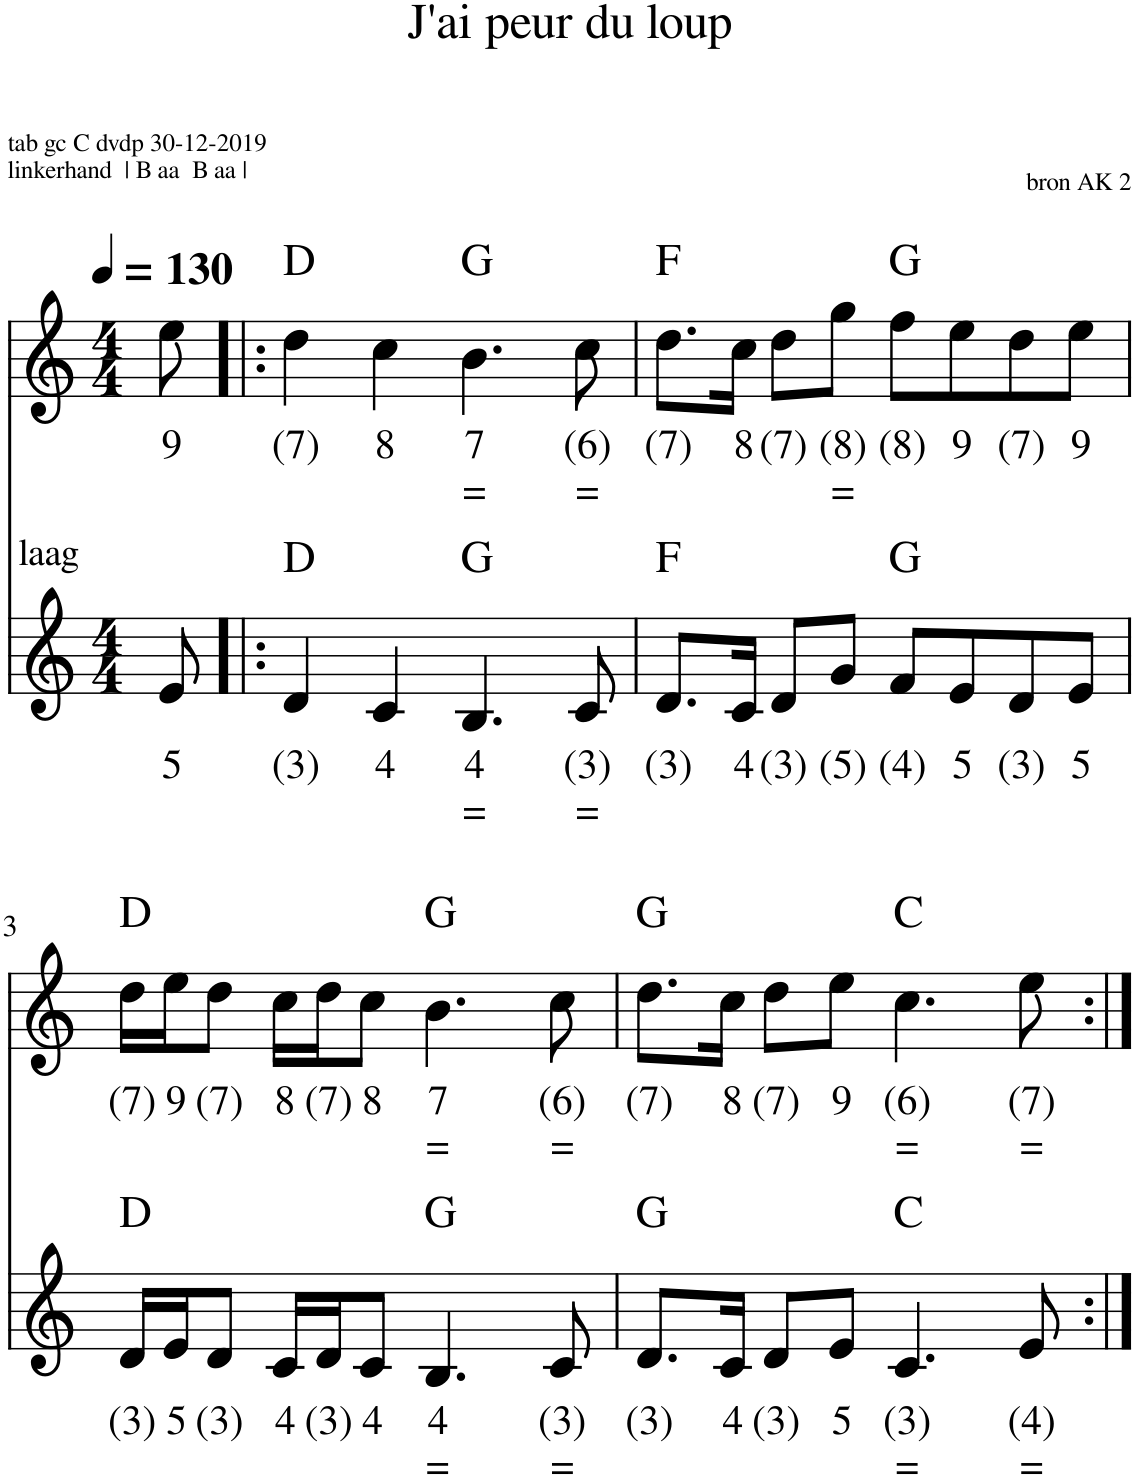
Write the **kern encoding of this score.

**kern	**text	**text	**harte	**kern	**text	**text	**harte
*part2	*part2	*part2	*part2	*part1	*part1	*part1	*part1
*staff2	*staff2	*staff2	*	*staff1	*staff1	*staff1	*
*I"Piano	*	*	*	*I"Stem	*	*	*
*clefG2	*	*	*	*clefG2	*	*	*
*k[]	*	*	*	*k[]	*	*	*
*M4/4	*	*	*	*M4/4	*	*	*
*MM130	*	*	*	*MM130	*	*	*
=	=	=	=	=	=	=	=
!LO:TX:a:t=laag	!	!	!	!	!	!	!
!	!LO:LY:b	!	!	!	!LO:LY:b	!	!
8e/	5	.	.	8ee\	9	.	.
=1!|:	=1!|:	=1!|:	=1!|:	=1!|:	=1!|:	=1!|:	=1!|:
!	!LO:LY:b	!	!	!	!LO:LY:b	!	!
4d/	(3)	.	D:maj	4dd\	(7)	.	D:maj
!	!LO:LY:b	!	!	!	!LO:LY:b	!	!
4c/	4	.	.	4cc\	8	.	.
!	!LO:LY:b	!LO:LY:b	!	!	!LO:LY:b	!LO:LY:b	!
4.B/	4	=	G:maj	4.b\	7	=	G:maj
!	!LO:LY:b	!LO:LY:b	!	!	!LO:LY:b	!LO:LY:b	!
8c/	(3)	=	.	8cc\	(6)	=	.
=2	=2	=2	=2	=2	=2	=2	=2
!	!LO:LY:b	!	!	!	!LO:LY:b	!	!
8.d/L	(3)	.	F:maj	8.dd\L	(7)	.	F:maj
!	!LO:LY:b	!	!	!	!LO:LY:b	!	!
16c/Jk	4	.	.	16cc\Jk	8	.	.
!	!LO:LY:b	!	!	!	!LO:LY:b	!	!
8d/L	(3)	.	.	8dd\L	(7)	.	.
!	!LO:LY:b	!	!	!	!LO:LY:b	!LO:LY:b	!
8g/J	(5)	.	.	8gg\J	(8)	=	.
!	!LO:LY:b	!	!	!	!LO:LY:b	!	!
8f/L	(4)	.	G:maj	8ff\L	(8)	.	G:maj
!	!LO:LY:b	!	!	!	!LO:LY:b	!	!
8e/	5	.	.	8ee\	9	.	.
!	!LO:LY:b	!	!	!	!LO:LY:b	!	!
8d/	(3)	.	.	8dd\	(7)	.	.
!	!LO:LY:b	!	!	!	!LO:LY:b	!	!
8e/J	5	.	.	8ee\J	9	.	.
!!LO:LB:g=z
=3	=3	=3	=3	=3	=3	=3	=3
!	!LO:LY:b	!	!	!	!LO:LY:b	!	!
16d/LL	(3)	.	D:maj	16dd\LL	(7)	.	D:maj
!	!LO:LY:b	!	!	!	!LO:LY:b	!	!
16e/J	5	.	.	16ee\J	9	.	.
!	!LO:LY:b	!	!	!	!LO:LY:b	!	!
8d/J	(3)	.	.	8dd\J	(7)	.	.
!	!LO:LY:b	!	!	!	!LO:LY:b	!	!
16c/LL	4	.	.	16cc\LL	8	.	.
!	!LO:LY:b	!	!	!	!LO:LY:b	!	!
16d/J	(3)	.	.	16dd\J	(7)	.	.
!	!LO:LY:b	!	!	!	!LO:LY:b	!	!
8c/J	4	.	.	8cc\J	8	.	.
!	!LO:LY:b	!LO:LY:b	!	!	!LO:LY:b	!LO:LY:b	!
4.B/	4	=	G:maj	4.b\	7	=	G:maj
!	!LO:LY:b	!LO:LY:b	!	!	!LO:LY:b	!LO:LY:b	!
8c/	(3)	=	.	8cc\	(6)	=	.
=4	=4	=4	=4	=4	=4	=4	=4
!	!LO:LY:b	!	!	!	!LO:LY:b	!	!
8.d/L	(3)	.	G:maj	8.dd\L	(7)	.	G:maj
!	!LO:LY:b	!	!	!	!LO:LY:b	!	!
16c/Jk	4	.	.	16cc\Jk	8	.	.
!	!LO:LY:b	!	!	!	!LO:LY:b	!	!
8d/L	(3)	.	.	8dd\L	(7)	.	.
!	!LO:LY:b	!	!	!	!LO:LY:b	!	!
8e/J	5	.	.	8ee\J	9	.	.
!	!LO:LY:b	!LO:LY:b	!	!	!LO:LY:b	!LO:LY:b	!
4.c/	(3)	=	C:maj	4.cc\	(6)	=	C:maj
!	!LO:LY:b	!LO:LY:b	!	!	!LO:LY:b	!LO:LY:b	!
8e/	(4)	=	.	8ee\	(7)	=	.
=:|!	=:|!	=:|!	=:|!	=:|!	=:|!	=:|!	=:|!
*-	*-	*-	*-	*-	*-	*-	*-
